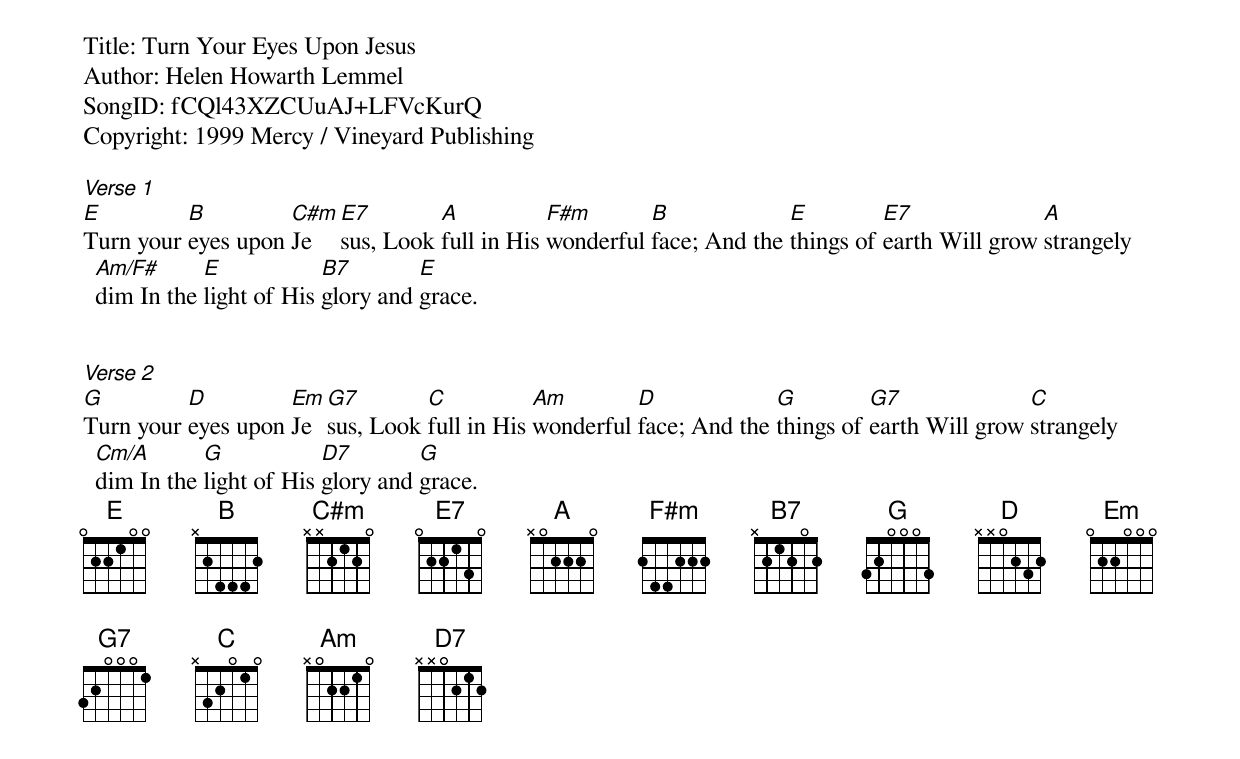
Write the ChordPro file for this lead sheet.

Title: Turn Your Eyes Upon Jesus
Author: Helen Howarth Lemmel
SongID: fCQl43XZCUuAJ+LFVcKurQ
Copyright: 1999 Mercy / Vineyard Publishing

[Verse 1]
[E]Turn your [B]eyes upon [C#m]Je[E7]sus, Look [A]full in His [F#m]wonderful [B]face; And the [E]things of [E7]earth Will grow [A]strangely [Am/F#]dim In the [E]light of His [B7]glory and [E]grace.


[Verse 2]
[G]Turn your [D]eyes upon [Em]Je[G7]sus, Look [C]full in His [Am]wonderful [D]face; And the [G]things of [G7]earth Will grow [C]strangely [Cm/A]dim In the [G]light of His [D7]glory and [G]grace.
